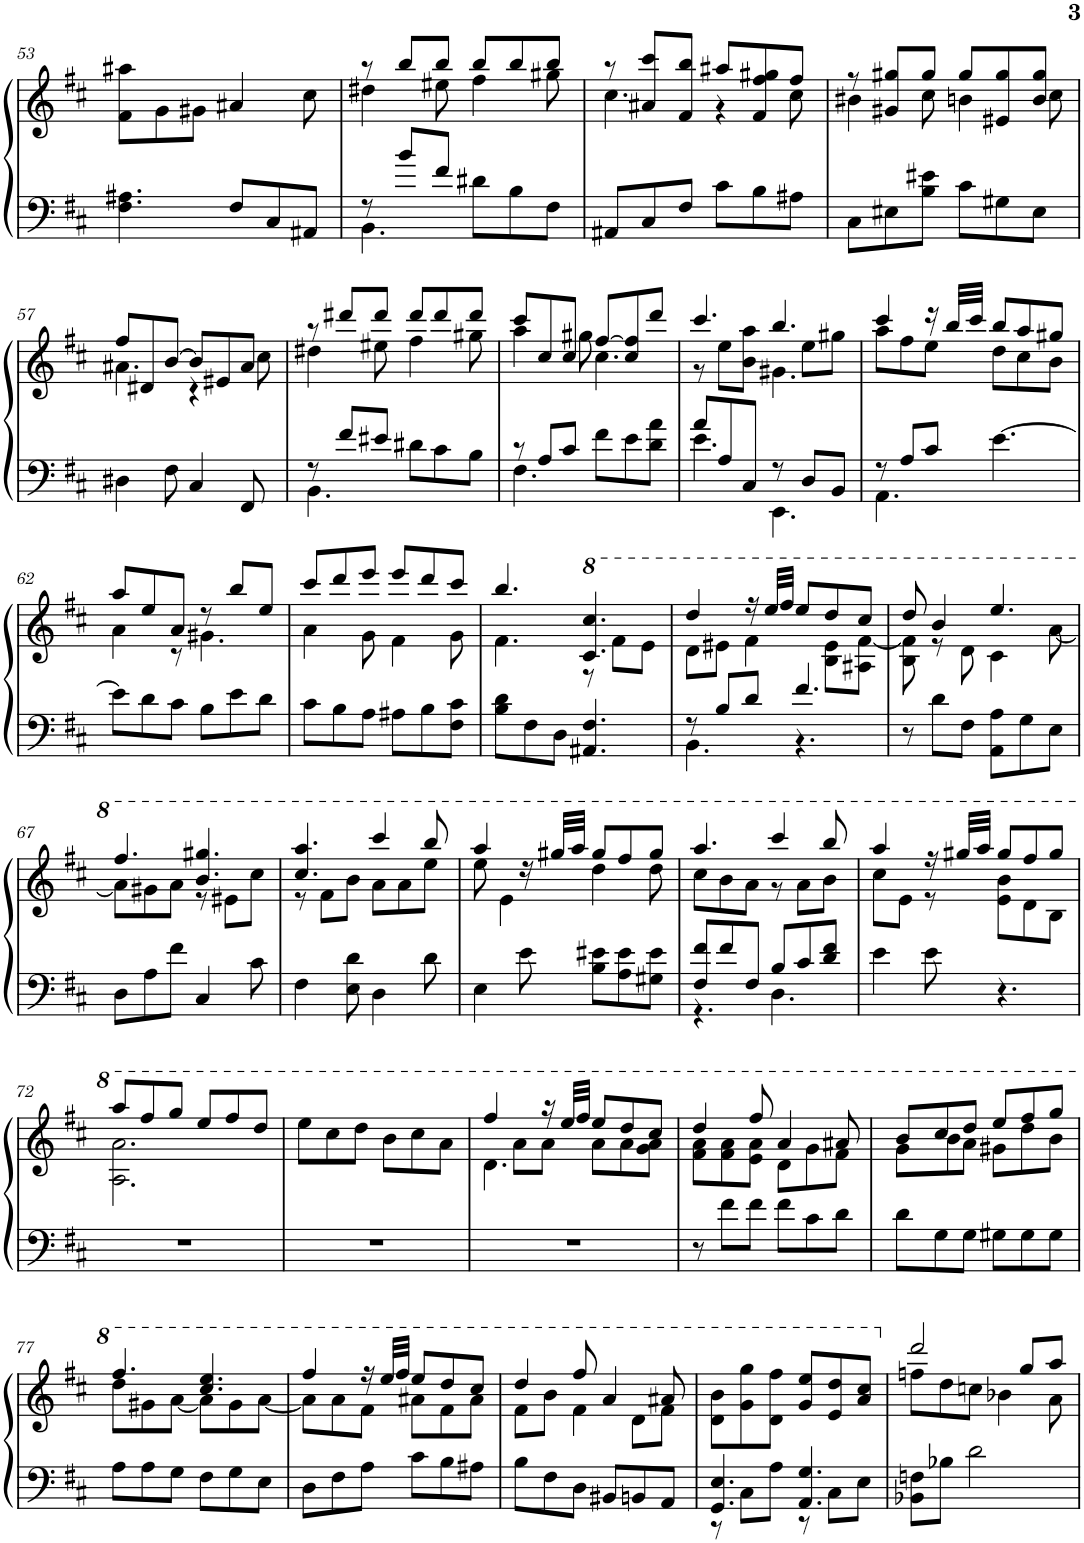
**kern	**kern
*part1	*part1
*staff2	*staff1
*I"Piano	*
*I'Pno.	*
!!LO:PB:g=z
*clefF4	*clefG2
*k[f#c#]	*k[f#c#]
*M6/8	*M6/8
=53	=53
4.F#\ 4.A#X\	8f#\ 8aa#X\L
.	8g\
.	8g#X\J
8F#/L	4a#X/
8C#/	.
8AA#X/J	8cc#\
=54	=54
*^	*^
8r	4.BB\	8r	4dd#X\
8b/L	.	8bb/L	.
8f#/J	.	8bb/J	8ee#X\
8d#X\L	4.ryy	8bb/L	4ff#\
8B\	.	8bb/	.
8F#\J	.	8bb/J	8gg#X\
*v	*v	*	*
=55	=55	=55
8AA#X/L	8r	4.cc#\
8C#/	8a#X/ 8ccc#/L	.
8F#/J	8f#/ 8bb/J	.
8c#\L	8aa#X/L	4r
8B\	8f#/ 8ff#/ 8gg#X/	.
8A#X\J	8ff#/J	8cc#\
=56	=56	=56
8C#\L	8r	4b#X\
8E#X\	8g#X/ 8gg#X/L	.
8B\ 8e#X\J	8gg#/J	8cc#\
8c#\L	8gg#/L	4bn\
8G#X\	8e#X/ 8gg#/	.
8E#\J	8b/ 8gg#/J	8cc#\
!!LO:LB:g=z	!!
=57	=57	=57
4D#X\	8ff#/L	4.a#X\
.	8d#X/	.
8F#\	[8b/J	.
4C#/	8b/L]	4r
.	8e#X/	.
8FF#/	8a#/J	8cc#\
=58	=58	=58
*^	*	*
8r	4.BB\	8r	4dd#X\
8f#/L	.	8ddd#X/L	.
8e#X/J	.	8ddd#/J	8ee#X\
8d#X\L	4.ryy	8ddd#/L	4ff#\
8c#\	.	8ddd#/	.
8B\J	.	8ddd#/J	8gg#X\
=59	=59	=59	=59
8r	4.F#\	8ccc#/L	4aa\
8A/L	.	8cc#/	.
8c#/J	.	8cc#/J	8gg#X\
8f#\L	4.ryy	[8ff#/L	4.cc#\
8e\	.	8cc#/ 8ff#/]	.
8d\ 8a\J	.	8ddd/J	.
=60	=60	=60	=60
*	*	*	*^
8a/L	4.e\	4.ccc#/	8r	2ryy
8A/	.	.	8ee\L	.
8C#/J	.	.	8b\ 8aa\J	.
8r	4.EE\	4.bb/	4.g#X\	.
8D/L	.	.	.	8ee\L
8BB/J	.	.	.	8gg#X\J
*	*	*	*v	*v
=61	=61	=61	=61
8r	4.AA\	4ccc#/	8aa\L
8A/L	.	.	8ff#\
8c#/J	.	16r	8ee\J
.	.	32bb/LLL	.
.	.	32ccc#/JJJ	.
[4.e\	4.ryy	8bb/L	8dd\L
.	.	8aa/	8cc#\
.	.	8gg#X/J	8b\J
*v	*v	*	*
!!LO:LB:g=z	!!
=62	=62	=62
8e\L]	8aa/L	4a\
8d\	8ee/	.
8c#\J	8a/J	8r
8B\L	8r	4.g#X\
8e\	8bb/L	.
8d\J	8ee/J	.
=63	=63	=63
8c#\L	8ccc#/L	4a\
8B\	8ddd/	.
8A\J	8eee/J	8g\
8A#X\L	8eee/L	4f#\
8B\	8ddd/	.
8F#\ 8c#\J	8ccc#/J	8g\
=64	=64	=64
8B\ 8d\L	4.bb/	4.f#\
8F#\	.	.
8D\J	.	.
*	*8va	*
4.AA#X/ 4.F#/	4.cc#/ 4.ccc#/	8r
.	.	8ff#\L
.	.	8ee\J
=65	=65	=65
*^	*	*
8r	4.BB\	4ddd/	8dd\L
8B/L	.	.	8ee#X\J
8d/J	.	16r	4ff#\
.	.	32eee/LLL	.
.	.	32fff#/JJJ	.
4.f#/	4.r	8eee/L	.
.	.	8ddd/	8b\ 8ee#\L
.	.	8ccc#/J	8a#X\ [8ff#\J
*v	*v	*	*
=66	=66	=66
8r	8ddd/	8b\ 8ff#\]
8d\L	4bb/	8r
8F#\J	.	8dd\
8AA\ 8A\L	4.eee/	4cc#\
8G\	.	.
8E\J	.	[8aa\
!!LO:LB:g=z	!!
=67	=67	=67
8D\L	4.fff#/	8aa\L]
8A\	.	8gg#X\
8f#\J	.	8aa\J
4C#/	4.bb/ 4.ggg#X/	8r
.	.	8ee#X\L
8c#\	.	8ccc#\J
=68	=68	=68
4F#\	4.ccc#/ 4.aaa/	8r
.	.	8ff#\L
8E\ 8d\	.	8bb\J
4D\	4cccc#/	8aa\L
.	.	8aa\
8d\	8bbb/	8eee\J
=69	=69	=69
4E\	4aaa/	8eee\
.	.	4ee\
8e\	16r	.
.	32ggg#X/LLL	.
.	32aaa/JJJ	.
8B\ 8e#X\L	8ggg#/L	4ddd\
8A\ 8e#\	8fff#/	.
8G#X\ 8e#\J	8ggg#/J	8ddd\
=70	=70	=70
*^	*	*
8F#/ 8f#/L	4.r	4.aaa/	8ccc#\L
8f#/	.	.	8bb\
8F#/J	.	.	8aa\J
8B/L	4.D\	4cccc#/	8r
8c#/	.	.	8aa\L
8d/ 8f#/J	.	8bbb/	8bb\J
*v	*v	*	*
=71	=71	=71
4e\	4aaa/	8ccc#\L
.	.	8ee\J
8e\	16r	8r
.	32ggg#X/LLL	.
.	32aaa/JJJ	.
4.r	8ggg#/L	8ee\ 8bb\L
.	8fff#/	8dd\
.	8ggg#/J	8b\J
!!LO:LB:g=z	!!
=72	=72	=72
2.r	8aaa/L	2.a\ 2.aa\
.	8fff#/	.
.	8ggg/J	.
.	8eee/L	.
.	8fff#/	.
.	8ddd/J	.
*	*v	*v
=73	=73
2.r	8eee\L
.	8ccc#\
.	8ddd\J
.	8bb\L
.	8ccc#\
.	8aa\J
=74	=74
*	*^
*	*	*^
2.r	4fff#/	8ryy	4.dd\
.	.	8aa\L	.
.	16r	8aa\J	.
.	32eee/LLL	.	.
.	32fff#/JJJ	.	.
.	8eee/L	8aa\L	4.ryy
.	8ddd/	8aa\	.
.	8ccc#/J	8gg\ 8aa\J	.
*	*	*v	*v
=75	=75	=75
8r	4ddd/	8ff#\ 8aa\L
8f#\L	.	8ff#\ 8aa\
8f#\J	8fff#/	8ee\ 8aa\J
8f#\L	4aa/	8dd\L
8c#\	.	8gg\
8d\J	8aa#X/	8ff#\J
=76	=76	=76
8d\L	8bb/L	8gg\L
8G\	8ccc#/	8bb\
8G\J	8ddd/J	8aa\J
8G#X\L	8eee/L	8gg#X\L
8G#\	8fff#/	8ddd\
8G#\J	8ggg/J	8bb\J
!!LO:LB:g=z	!!
=77	=77	=77
8A\L	4.fff#/	8ddd\L
8A\	.	8gg#X\
8G\J	.	[8aa\J
8F#\L	4.ccc#/ 4.eee/	8aa\L]
8G\	.	8gg#\
8E\J	.	[8aa\J
=78	=78	=78
8D\L	4fff#/	8aa\L]
8F#\	.	8aa\
8A\J	16r	8ff#\J
.	32eee/LLL	.
.	32fff#/JJJ	.
8c#\L	8eee/L	8aa#X\L
8B\	8ddd/	8ff#\
8A#X\J	8ccc#/J	8aa#\J
=79	=79	=79
8B\L	4ddd/	8ff#\L
8F#\	.	8bb\J
8D\J	8fff#/	4ff#\
8BB#X/L	4aa/	.
8BBn/	.	8dd\L
8AA/J	8aa#X/	8ff#\J
*	*v	*v
=80	=80
*^	*
4.GG/ 4.E/	8r	8dd\ 8bb\L
.	8C#\L	8gg\ 8ggg\
.	8A\J	8dd\ 8fff#\J
4.AA/ 4.G/	8r	8gg/ 8eee/L
.	8C#\L	8ee/ 8ddd/
.	8E\J	8aa/ 8ccc#/J
*v	*v	*
=81	=81
*	*X8va
*	*^
8BB-X\ 8Fn\L	2ddd/	8ffn\L
8B-X\J	.	8dd\
2d\	.	8ccn\J
.	.	4b-X\
.	8gg/L	.
.	8aa/J	8a\
*	*v	*v
=	=
*-	*-
